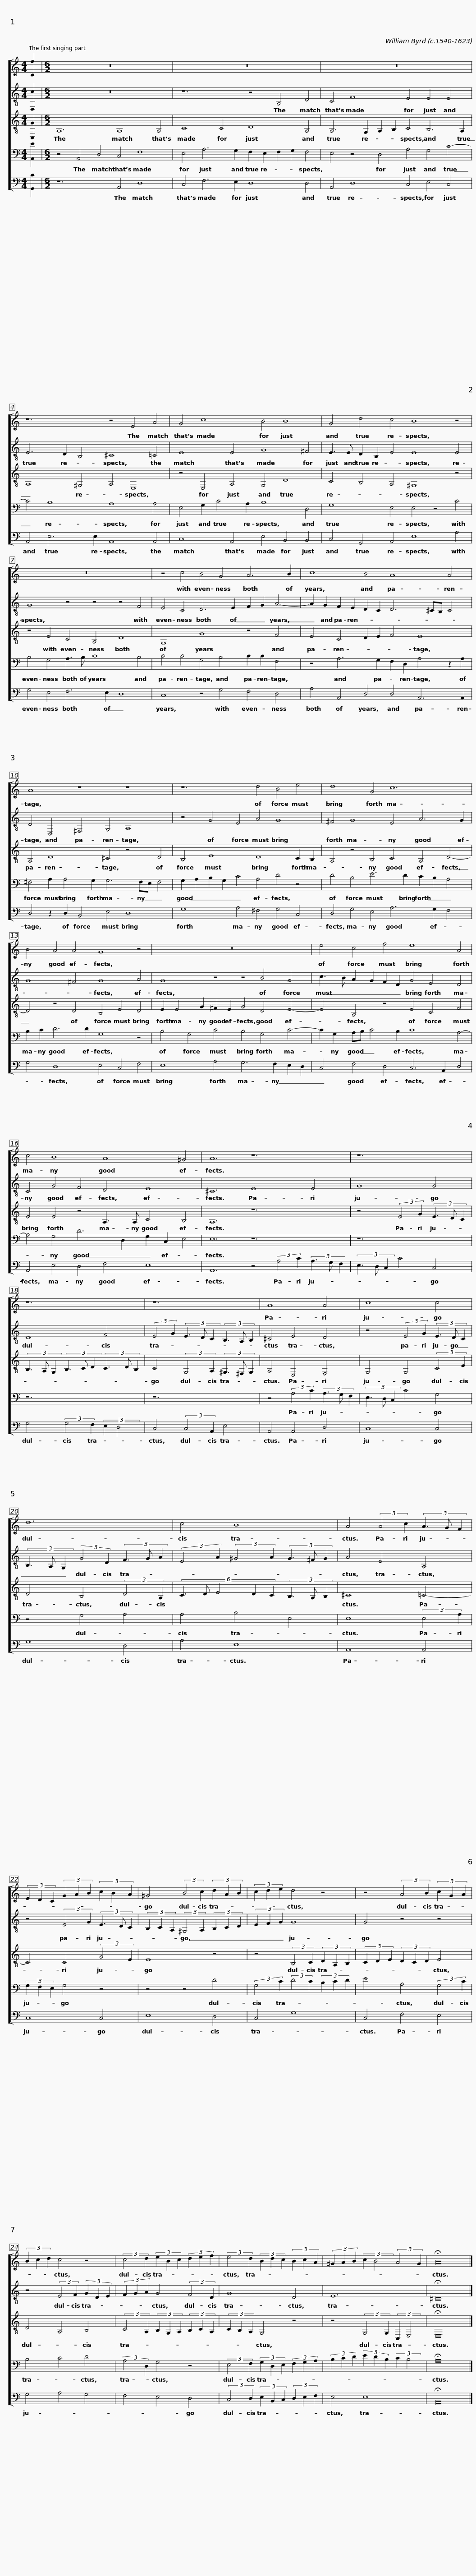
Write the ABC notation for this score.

X:1
%%score [ 1 2 3 4 5 ]
L:1/8
M:4/4
I:linebreak $
K:C
V:1 treble
V:2 treble-8
V:3 treble-8
V:4 bass
V:5 bass
V:1
 [Cf]2 |[M:6/2] z24 | z24 | z24 |$ z12 z4 E4 A4 | %5
 G4 c8 B4 B8 | G4 d4 c4 B8 z4 |$ z24 | z4 c4 B4 G4 A6 B2 | c8 B4 A8 A4 |$ %10
 A8 z8 z8 | z12 d4 B4 e4 | d8 G4 c12 |$ B4 A4 A4 G8 z4 | z24 |$ %15
 e4 c4 f4 e8 A4 | c4 B8 A8 ^G4 | A12 z12 |$ z12 | z12 | %20
 z12 | A8 A4 |$ c8 c4 | d12 | c4 B8 | %25
 A4 (3:2:2A4 c2 (3A3 G F2 |$ (3E2 D2 C2 (3G2 A2 B2 (3c2 B2 A2 | ^G4 (3:2:2B4 c2 (3d2 A2 B2 | (3c2 d2 e2 d4 z4 | z4 (3:2:2A4 B2 (3c2 G2 A2 |$ %30
 (3B2 c2 d2 c4 z4 | (3:2:2c4 d2 (3e2 B2 c2 (3d2 e2 f2 | (3:2:2e4 d2 (3B2 d2 c2 (3B2 c2 A2 | (3^G2 A2 B2 (3:2:2c2 B4 (3:2:2A4 G2 | !fermata!A24 |] %35
V:2
 [D,c]2 |[M:6/2] z24 | z12 z4 A,4 D4 | C4 F8 E4 E4 E4 |$ E6 D2 B,4 ^C8 =C4 | %5
 E8 E4 G8 ^F4 | E3 E D2 B,2 E4 E8 E4 |$ G8 z4 z4 z4 F4 | E4 C4 D6 E2 F2 G2 A4- | A2 G2 F2 E2 D2 C2 D6 ^CB, C4 |$ %10
 D4 D,4 ^F,4 G,4 A,8 | z4 G4 E4 A4 G8 | ^F4 G8 E4 A6 G2 |$ G8 ^F4 G8 A4 | G8 z4 z4 B4 G4 |$ %15
 c3 B A2 G2 F2 D2 G4 E4 D4 | C4 G4 F4 D4 E8 | ^C12 E8 E4 |$ G8 G4 | D8 F4 | %20
 (3:2:2E4 G2 (3E3 D C2 (3B,3 A, B,2 | ^C4 E4 D4 |$ z4 (3:2:2E4 G2 (3E3 D C2 | (3B,3 A, G,2 (3:2:2G4 D2 (3F3 G A2 | (3:2:2E4 A2 (3:2:2^G4 A2 (3G3 ^F G2 | %25
 A4 E4 A,4 |$ z4 (3:2:2E4 G2 (3E3 D C2 | (3B,2 C2 A,2 (3:2:2^G,4 A,2 (3B,2 C2 D2 | (3E2 F2 G2 G8 | G4 z4 z4 |$ %30
 z4 (3:2:2E4 F2 (3G2 D2 E2 | (3F2 G2 A2 G4 (3:2:2F4 D2 | G8 D4 | E12 | !fermata!^C24 |] %35
V:3
 [C,G]2 |[M:6/2] A,12 A,8 A,4 | C8 C4 D8 A,4 | A,6 G,2 A,2 B,2 C4 B,6 A,2 |$ A,8 ^G,4 A,4 E,8 | %5
 z4 E,4 A,4 G,4 D8 | C4 B,4 A,4 ^G,8 z4 |$ z4 E4 C4 A,4 D8 | G,8 G8 z4 F4 | E4 C4 D2 E2 F4 E8 |$ %10
 A,4 D8 ^C4 z4 D4 | B,4 E8 D8 C2 B,2 | A,4 z4 B,4 C4 A,4 D4- |$ D4 z4 D4 B,4 E4 D4 | E2 E4 G2 ^F2 E2 G4 D4 E4- |$ %15
 E4 A,4 z4 E4 C4 F4 | E4 E4 z4 A,3 A, C4 B,4 | A,12 z12 |$ z4 (3:2:2E4 G2 (3E3 D C2 | (3B,3 A, G,2 (3B,3 C D2 (3C3 D B,2 | %20
 C4 (3:2:2G,4 A,2 (3^G,3 ^F, G,2 | A,4 E,4 F,4 |$ G,4 G,4 (3:2:2C4 E2 | D4 B,4 (3:2:2D4 A,2 | (6:4:5C3 D E4 D2 C2 (3B,3 A, B,2 | %25
 ^C8 =C4- |$ C4 C4 (3:2:2G4 E2 | E8 z4 | z4 (3:2:2B,4 C2 (3D2 A,2 B,2 | (3C2 D2 E2 (3D2 C2 D2 E4 |$ %30
 D4 A,4 B,4 | (3:2:2C4 A,2 (3B,2 G,2 A,2 (3B,2 C2 A,2 | (3C2 B,2 A,2 G,4 z4 | z4 (3:2:2G,4 G,2 (3:2:2C,2 E,4 | !fermata!E,24 |] %35
V:4
 [A,,E]2 |[M:6/2] z4 A,,4 D,4 C,4 F,8 | E,4 A,6 G,2 F,2 E,2 F,2 G,2 F,4 | E,4 z4 D,4 A,4 G,4 C4- |$ C4 B,8 A,8 A,4 | %5
 E,4 G,2 C4 A,2 B,8 D,4 | G,8 E,4 E,4 z4 C4 |$ B,4 G,4 A,3 B, C8 B,4 | C4 C4 G,4 B,4 C2 C2 F,4 | z4 A,6 G,2 F,2 D,2 A,4 z2 A,2 |$ %10
 ^F,4 A,2 A,4 G,2 G,6 F,E, F,4 | G,2 A,2 B,2 G,2 C4 A,4 D4 z4 | D4 B,4 E6 D2 C2 B,2 A,4 |$ B,2 C2 D6 D2 G,8 z4 | B,4 G,4 C4 B,4 G,4 C4- |$ %15
 C2 G,2 A,B, C4 B,2 C8 A,4- | A,4 G,4 D6 D,2 G,2 C,2 E,4 | E,12 z12 |$ z12 | z12 | %20
 z12 | z4 (3:2:2A,4 C2 (3A,3 G, F,2 |$ (3E,3 D, C,2 C4 G,4 | z4 G,4 A,4 | A,4 B,4 E,4 | %25
 E,8 (3:2:2E,4 A,2 |$ (3G,2 F,2 E,2 G,4 z4 | z4 z4 D4 | (3:2:2G,4 C2 (3:2:2D4 C2 (3B,2 C2 D2 | E4 A,4 (3:2:2G,4 C2 |$ %30
 B,4 C4 D4 | (3:2:2A,4 D,2 G,4 z4 | (3:2:2E,4 F,2 (3G,2 D,2 E,2 (3F,2 G,2 A,2 | (3B,2 C2 D2 (3E2 D2 B,2 (3:2:2C2 B,4 | !fermata!A,24 |] %35
V:5
 [G,,C]2 |[M:6/2] z12 A,,4 D,8 | C,4 F,6 E,2 D,8 D,4 | A,,4 D,8 C,4 E,4 C,4 |$ A,,4 E,6 E,2 A,,8 A,,4 | %5
 C,8 A,,4 E,4 B,,4 B,,4 | C,4 G,,4 A,,4 E,8 A,4 |$ G,4 E,4 F,6 E,2 D,8 | C,8 z4 G,4 F,4 D,4 | A,4 A,,4 D,4 D,4 A,,6 A,,2 |$ %10
 D,4 z2 D,2 B,,4 E,4 D,8 | G,8 A,4 ^F,4 G,4 C,4 | D,4 G,4 E,4 A,6 G,2 F,4 |$ G,4 D,8 E,4 C,4 F,4 | E,8 A,4 G,6 F,2 E,2 D,2 |$ %15
 C,4 F,4 D,4 C,6 A,,2 D,4 | A,,4 E,4 D,4 F,4 E,8 | A,,12 z4 (3:2:2A,4 C2 (3A,3 G, F,2 |$ (3E,3 D, C,2 C4 C,4 | G,4 (3:2:2G,4 F,2 (3:2:2E,2 D,4 | %20
 C,4 (3:2:2C,4 A,,2 E,4 | A,,4 A,,4 D,4 |$ C,8 C,4 | G,8 D,4 | A,4 E,8 | %25
 A,,8 A,,4 |$ C,8 C,4 | E,8 D,4 | C,4 G,8 | C,4 F,4 E,4 |$ %30
 G,4 A,4 G,4 | F,4 E,4 D,4 | (3:2:2C,4 D,2 (3E,2 B,,2 C,2 (3D,2 E,2 F,2 | E,4 E,8 | !fermata!A,,24 |] %35
